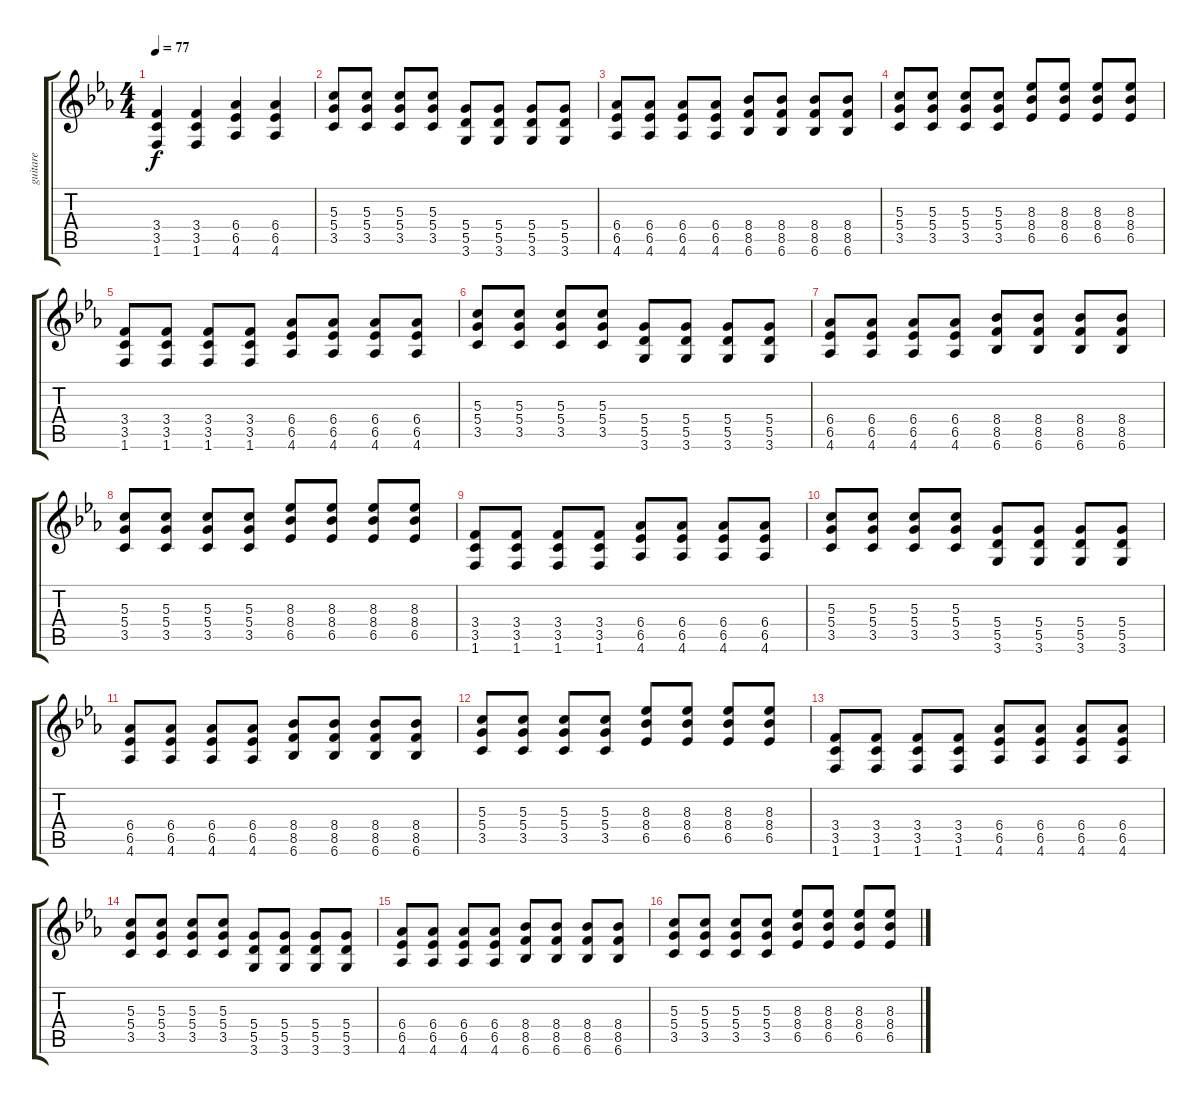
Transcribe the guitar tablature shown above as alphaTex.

\track ("guitare" "guitare") {instrument electricguitarclean}
\staff {score tabs}
\tuning (E4 B3 G3 D3 A2 E2) {hide}
\ts (4 4)
\tempo 77
\clef g2
\ks cminor
(3.4 3.5 1.6).4{dy f} (3.4 3.5 1.6).4 (6.4 6.5 4.6).4 (6.4 6.5 4.6).4 |
(5.3 5.4 3.5).8{volume 11 instrument distortionguitar} (5.3 5.4 3.5).8 (5.3 5.4 3.5).8 (5.3 5.4 3.5).8 (5.4 5.5 3.6).8 (5.4 5.5 3.6).8 (5.4 5.5 3.6).8 (5.4 5.5 3.6).8 |
(6.4 6.5 4.6).8 (6.4 6.5 4.6).8 (6.4 6.5 4.6).8 (6.4 6.5 4.6).8 (8.4 8.5 6.6).8 (8.4 8.5 6.6).8 (8.4 8.5 6.6).8 (8.4 8.5 6.6).8 |
(5.3 5.4 3.5).8 (5.3 5.4 3.5).8 (5.3 5.4 3.5).8 (5.3 5.4 3.5).8 (8.3 8.4 6.5).8 (8.3 8.4 6.5).8 (8.3 8.4 6.5).8 (8.3 8.4 6.5).8 |
(3.4 3.5 1.6).8 (3.4 3.5 1.6).8 (3.4 3.5 1.6).8 (3.4 3.5 1.6).8 (6.4 6.5 4.6).8 (6.4 6.5 4.6).8 (6.4 6.5 4.6).8 (6.4 6.5 4.6).8 |
(5.3 5.4 3.5).8 (5.3 5.4 3.5).8 (5.3 5.4 3.5).8 (5.3 5.4 3.5).8 (5.4 5.5 3.6).8 (5.4 5.5 3.6).8 (5.4 5.5 3.6).8 (5.4 5.5 3.6).8 |
(6.4 6.5 4.6).8 (6.4 6.5 4.6).8 (6.4 6.5 4.6).8 (6.4 6.5 4.6).8 (8.4 8.5 6.6).8 (8.4 8.5 6.6).8 (8.4 8.5 6.6).8 (8.4 8.5 6.6).8 |
(5.3 5.4 3.5).8 (5.3 5.4 3.5).8 (5.3 5.4 3.5).8 (5.3 5.4 3.5).8 (8.3 8.4 6.5).8 (8.3 8.4 6.5).8 (8.3 8.4 6.5).8 (8.3 8.4 6.5).8 |
(3.4 3.5 1.6).8 (3.4 3.5 1.6).8 (3.4 3.5 1.6).8 (3.4 3.5 1.6).8 (6.4 6.5 4.6).8 (6.4 6.5 4.6).8 (6.4 6.5 4.6).8 (6.4 6.5 4.6).8 |
(5.3 5.4 3.5).8 (5.3 5.4 3.5).8 (5.3 5.4 3.5).8 (5.3 5.4 3.5).8 (5.4 5.5 3.6).8 (5.4 5.5 3.6).8 (5.4 5.5 3.6).8 (5.4 5.5 3.6).8 |
(6.4 6.5 4.6).8 (6.4 6.5 4.6).8 (6.4 6.5 4.6).8 (6.4 6.5 4.6).8 (8.4 8.5 6.6).8 (8.4 8.5 6.6).8 (8.4 8.5 6.6).8 (8.4 8.5 6.6).8 |
(5.3 5.4 3.5).8 (5.3 5.4 3.5).8 (5.3 5.4 3.5).8 (5.3 5.4 3.5).8 (8.3 8.4 6.5).8 (8.3 8.4 6.5).8 (8.3 8.4 6.5).8 (8.3 8.4 6.5).8 |
(3.4 3.5 1.6).8 (3.4 3.5 1.6).8 (3.4 3.5 1.6).8 (3.4 3.5 1.6).8 (6.4 6.5 4.6).8 (6.4 6.5 4.6).8 (6.4 6.5 4.6).8 (6.4 6.5 4.6).8 |
(5.3 5.4 3.5).8 (5.3 5.4 3.5).8 (5.3 5.4 3.5).8 (5.3 5.4 3.5).8 (5.4 5.5 3.6).8 (5.4 5.5 3.6).8 (5.4 5.5 3.6).8 (5.4 5.5 3.6).8 |
(6.4 6.5 4.6).8 (6.4 6.5 4.6).8 (6.4 6.5 4.6).8 (6.4 6.5 4.6).8 (8.4 8.5 6.6).8 (8.4 8.5 6.6).8 (8.4 8.5 6.6).8 (8.4 8.5 6.6).8 |
(5.3 5.4 3.5).8 (5.3 5.4 3.5).8 (5.3 5.4 3.5).8 (5.3 5.4 3.5).8 (8.3 8.4 6.5).8 (8.3 8.4 6.5).8 (8.3 8.4 6.5).8 (8.3 8.4 6.5).8
